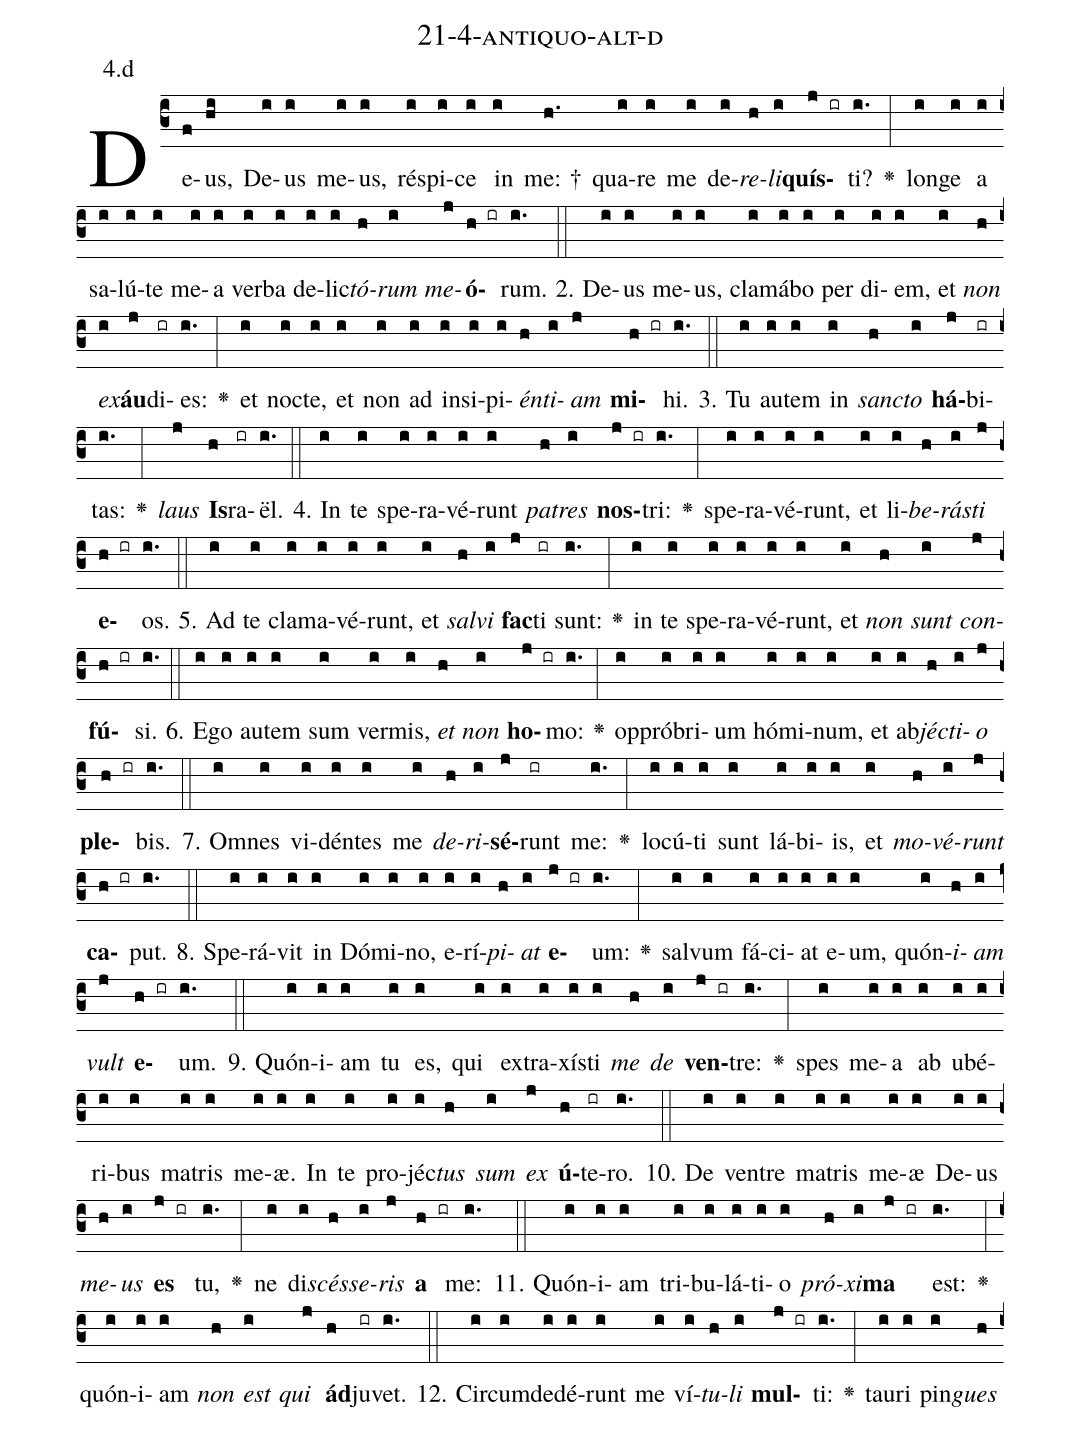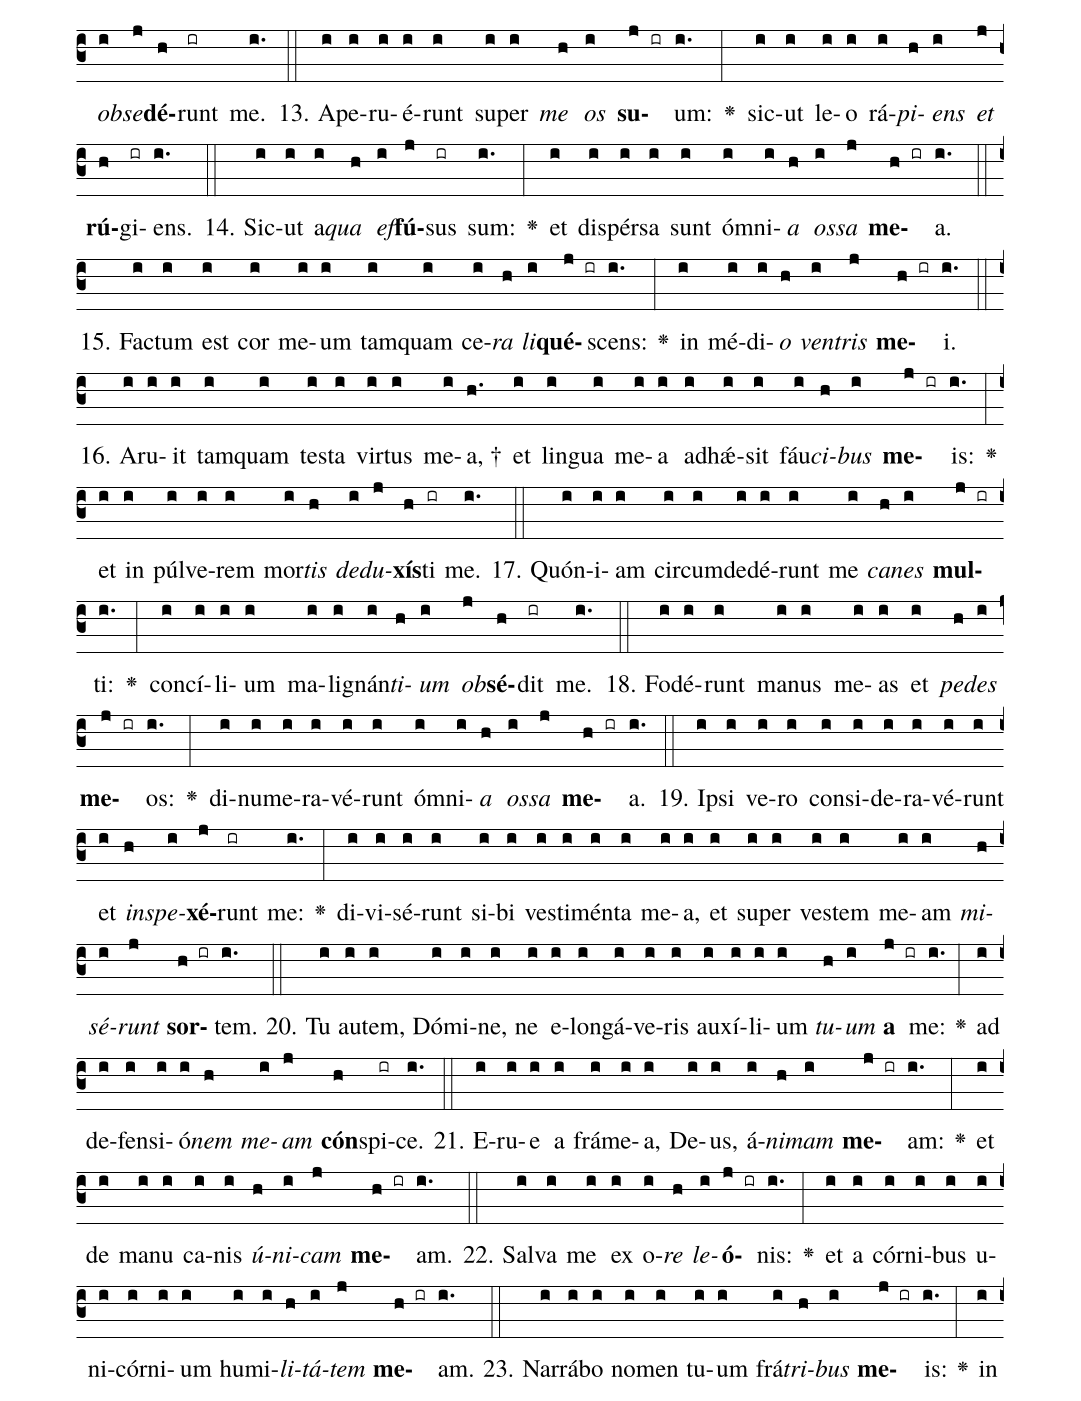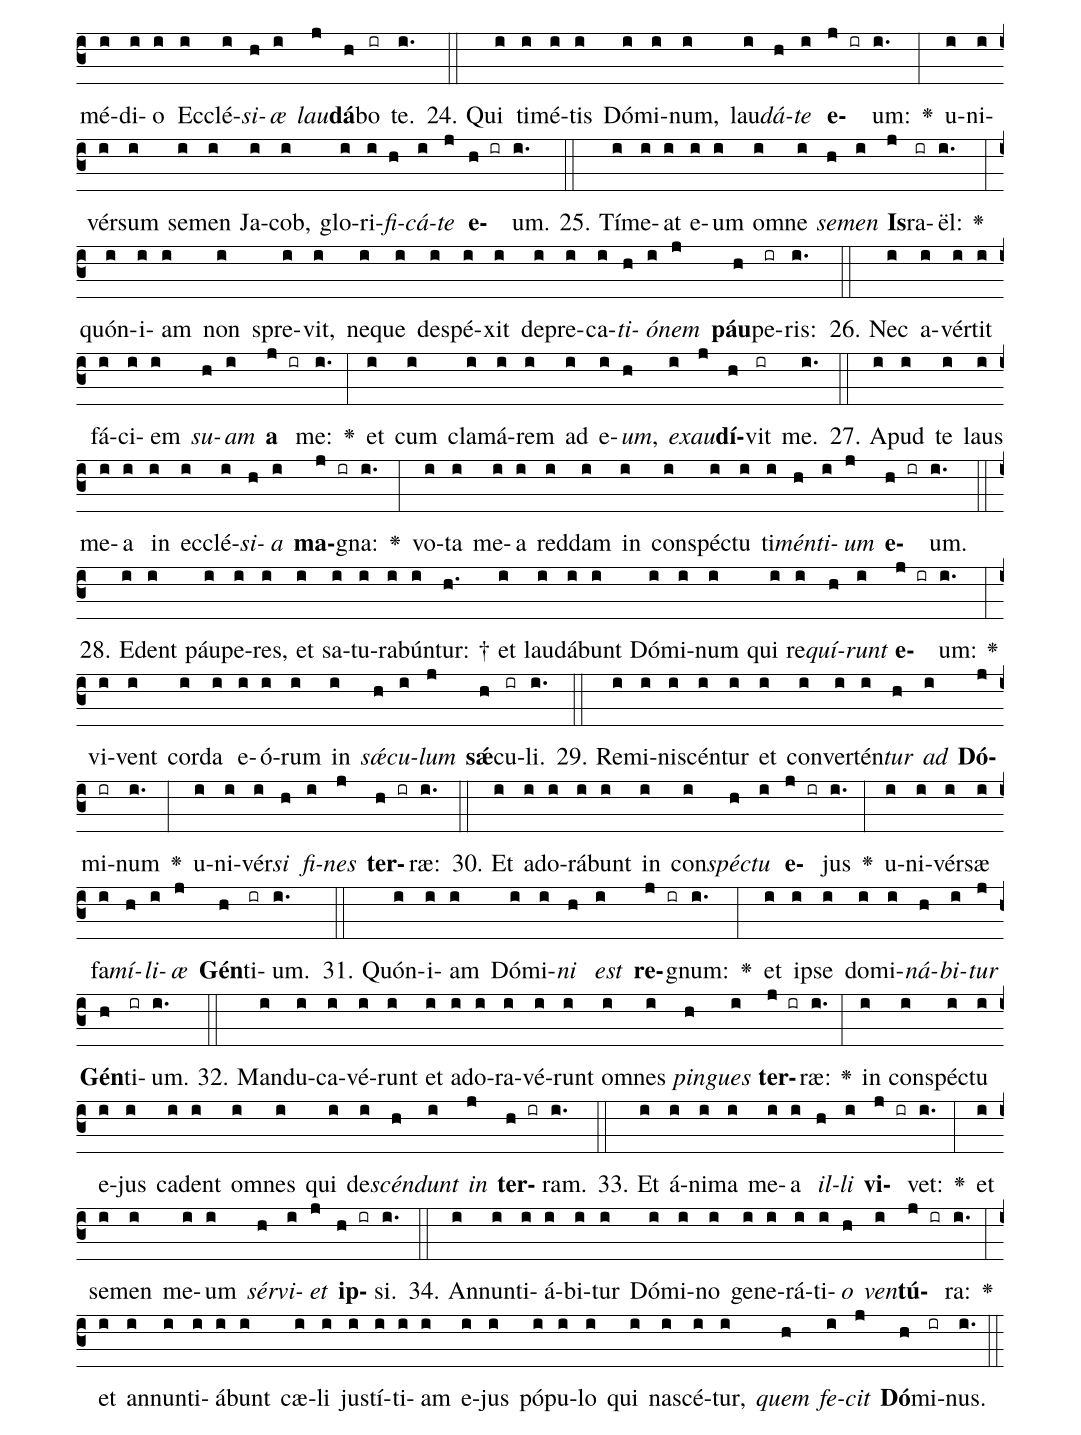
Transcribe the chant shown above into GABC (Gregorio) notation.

name: 21-4-antiquo-alt-d;
annotation: 4.d;
%%
(c3)De(f)us,(hi) De(i)us(i) me(i)us,(i) ré(i)spi(i)ce(i) in(i) me: †(h.) qua(i)re(i) me(i) de(i)<i>re</i>(h)<i>li</i>(i)<b>quís</b>(j ir)ti?(i.) <v>\greheightstar</v>(:) lon(i)ge(i) a(i) sa(i)lú(i)te(i) me(i)a(i) ver(i)ba(i) de(i)lic(i)<i>tó</i>(h)<i>rum</i>(i) <i>me</i>(j)<b>ó</b>(h ir)rum.(i.) (::)
2. De(i)us(i) me(i)us,(i) cla(i)má(i)bo(i) per(i) di(i)em,(i) et(i) <i>non</i>(h) <i>ex</i>(i)<b>áu</b>(j)di(ir)es:(i.) <v>\greheightstar</v>(:) et(i) noc(i)te,(i) et(i) non(i) ad(i) in(i)si(i)pi(i)<i>én</i>(h)<i>ti</i>(i)<i>am</i>(j) <b>mi</b>(h ir)hi.(i.) (::)
3. Tu(i) au(i)tem(i) in(i) <i>sanc</i>(h)<i>to</i>(i) <b>há</b>(j)bi(ir)tas:(i.) <v>\greheightstar</v>(:) <i>laus</i>(j) <b>Is</b>(h)ra(ir)ël.(i.) (::)
4. In(i) te(i) spe(i)ra(i)vé(i)runt(i) <i>pa</i>(h)<i>tres</i>(i) <b>nos</b>(j ir)tri:(i.) <v>\greheightstar</v>(:) spe(i)ra(i)vé(i)runt,(i) et(i) li(i)<i>be</i>(h)<i>rás</i>(i)<i>ti</i>(j) <b>e</b>(h ir)os.(i.) (::)
5. Ad(i) te(i) cla(i)ma(i)vé(i)runt,(i) et(i) <i>sal</i>(h)<i>vi</i>(i) <b>fac</b>(j)ti(ir) sunt:(i.) <v>\greheightstar</v>(:) in(i) te(i) spe(i)ra(i)vé(i)runt,(i) et(i) <i>non</i>(h) <i>sunt</i>(i) <i>con</i>(j)<b>fú</b>(h ir)si.(i.) (::)
6. E(i)go(i) au(i)tem(i) sum(i) ver(i)mis,(i) <i>et</i>(h) <i>non</i>(i) <b>ho</b>(j ir)mo:(i.) <v>\greheightstar</v>(:) op(i)pró(i)bri(i)um(i) hó(i)mi(i)num,(i) et(i) ab(i)<i>jéc</i>(h)<i>ti</i>(i)<i>o</i>(j) <b>ple</b>(h ir)bis.(i.) (::)
7. Om(i)nes(i) vi(i)dén(i)tes(i) me(i) <i>de</i>(h)<i>ri</i>(i)<b>sé</b>(j)runt(ir) me:(i.) <v>\greheightstar</v>(:) lo(i)cú(i)ti(i) sunt(i) lá(i)bi(i)is,(i) et(i) <i>mo</i>(h)<i>vé</i>(i)<i>runt</i>(j) <b>ca</b>(h ir)put.(i.) (::)
8. Spe(i)rá(i)vit(i) in(i) Dó(i)mi(i)no,(i) e(i)rí(i)<i>pi</i>(h)<i>at</i>(i) <b>e</b>(j ir)um:(i.) <v>\greheightstar</v>(:) sal(i)vum(i) fá(i)ci(i)at(i) e(i)um,(i) quón(i)<i>i</i>(h)<i>am</i>(i) <i>vult</i>(j) <b>e</b>(h ir)um.(i.) (::)
9. Quón(i)i(i)am(i) tu(i) es,(i) qui(i) ex(i)tra(i)xís(i)ti(i) <i>me</i>(h) <i>de</i>(i) <b>ven</b>(j ir)tre:(i.) <v>\greheightstar</v>(:) spes(i) me(i)a(i) ab(i) u(i)bé(i)ri(i)bus(i) ma(i)tris(i) me(i)æ.(i) In(i) te(i) pro(i)jéc(i)<i>tus</i>(h) <i>sum</i>(i) <i>ex</i>(j) <b>ú</b>(h)te(ir)ro.(i.) (::)
10. De(i) ven(i)tre(i) ma(i)tris(i) me(i)æ(i) De(i)us(i) <i>me</i>(h)<i>us</i>(i) <b>es</b>(j ir) tu,(i.) <v>\greheightstar</v>(:) ne(i) di(i)<i>scés</i>(h)<i>se</i>(i)<i>ris</i>(j) <b>a</b>(h ir) me:(i.) (::)
11. Quón(i)i(i)am(i) tri(i)bu(i)lá(i)ti(i)o(i) <i>pró</i>(h)<i>xi</i>(i)<b>ma</b>(j ir) est:(i.) <v>\greheightstar</v>(:) quón(i)i(i)am(i) <i>non</i>(h) <i>est</i>(i) <i>qui</i>(j) <b>ád</b>(h)ju(ir)vet.(i.) (::)
12. Cir(i)cum(i)de(i)dé(i)runt(i) me(i) ví(i)<i>tu</i>(h)<i>li</i>(i) <b>mul</b>(j ir)ti:(i.) <v>\greheightstar</v>(:) tau(i)ri(i) pin(i)<i>gues</i>(h) <i>ob</i>(i)<i>se</i>(j)<b>dé</b>(h)runt(ir) me.(i.) (::)
13. A(i)pe(i)ru(i)é(i)runt(i) su(i)per(i) <i>me</i>(h) <i>os</i>(i) <b>su</b>(j ir)um:(i.) <v>\greheightstar</v>(:) sic(i)ut(i) le(i)o(i) rá(i)<i>pi</i>(h)<i>ens</i>(i) <i>et</i>(j) <b>rú</b>(h)gi(ir)ens.(i.) (::)
14. Sic(i)ut(i) a(i)<i>qua</i>(h) <i>ef</i>(i)<b>fú</b>(j)sus(ir) sum:(i.) <v>\greheightstar</v>(:) et(i) di(i)spér(i)sa(i) sunt(i) óm(i)ni(i)<i>a</i>(h) <i>os</i>(i)<i>sa</i>(j) <b>me</b>(h ir)a.(i.) (::)
15. Fac(i)tum(i) est(i) cor(i) me(i)um(i) tam(i)quam(i) ce(i)<i>ra</i>(h) <i>li</i>(i)<b>qué</b>(j ir)scens:(i.) <v>\greheightstar</v>(:) in(i) mé(i)di(i)<i>o</i>(h) <i>ven</i>(i)<i>tris</i>(j) <b>me</b>(h ir)i.(i.) (::)
16. A(i)ru(i)it(i) tam(i)quam(i) tes(i)ta(i) vir(i)tus(i) me(i)a, †(h.) et(i) lin(i)gua(i) me(i)a(i) ad(i)hǽ(i)sit(i) fáu(i)<i>ci</i>(h)<i>bus</i>(i) <b>me</b>(j ir)is:(i.) <v>\greheightstar</v>(:) et(i) in(i) púl(i)ve(i)rem(i) mor(i)<i>tis</i>(h) <i>de</i>(i)<i>du</i>(j)<b>xís</b>(h)ti(ir) me.(i.) (::)
17. Quón(i)i(i)am(i) cir(i)cum(i)de(i)dé(i)runt(i) me(i) <i>ca</i>(h)<i>nes</i>(i) <b>mul</b>(j ir)ti:(i.) <v>\greheightstar</v>(:) con(i)cí(i)li(i)um(i) ma(i)li(i)gnán(i)<i>ti</i>(h)<i>um</i>(i) <i>ob</i>(j)<b>sé</b>(h)dit(ir) me.(i.) (::)
18. Fo(i)dé(i)runt(i) ma(i)nus(i) me(i)as(i) et(i) <i>pe</i>(h)<i>des</i>(i) <b>me</b>(j ir)os:(i.) <v>\greheightstar</v>(:) di(i)nu(i)me(i)ra(i)vé(i)runt(i) óm(i)ni(i)<i>a</i>(h) <i>os</i>(i)<i>sa</i>(j) <b>me</b>(h ir)a.(i.) (::)
19. Ip(i)si(i) ve(i)ro(i) con(i)si(i)de(i)ra(i)vé(i)runt(i) et(i) <i>in</i>(h)<i>spe</i>(i)<b>xé</b>(j)runt(ir) me:(i.) <v>\greheightstar</v>(:) di(i)vi(i)sé(i)runt(i) si(i)bi(i) ves(i)ti(i)mén(i)ta(i) me(i)a,(i) et(i) su(i)per(i) ves(i)tem(i) me(i)am(i) <i>mi</i>(h)<i>sé</i>(i)<i>runt</i>(j) <b>sor</b>(h ir)tem.(i.) (::)
20. Tu(i) au(i)tem,(i) Dó(i)mi(i)ne,(i) ne(i) e(i)lon(i)gá(i)ve(i)ris(i) au(i)xí(i)li(i)um(i) <i>tu</i>(h)<i>um</i>(i) <b>a</b>(j ir) me:(i.) <v>\greheightstar</v>(:) ad(i) de(i)fen(i)si(i)ó(i)<i>nem</i>(h) <i>me</i>(i)<i>am</i>(j) <b>cón</b>(h)spi(ir)ce.(i.) (::)
21. E(i)ru(i)e(i) a(i) frá(i)me(i)a,(i) De(i)us,(i) á(i)<i>ni</i>(h)<i>mam</i>(i) <b>me</b>(j ir)am:(i.) <v>\greheightstar</v>(:) et(i) de(i) ma(i)nu(i) ca(i)nis(i) <i>ú</i>(h)<i>ni</i>(i)<i>cam</i>(j) <b>me</b>(h ir)am.(i.) (::)
22. Sal(i)va(i) me(i) ex(i) o(i)<i>re</i>(h) <i>le</i>(i)<b>ó</b>(j ir)nis:(i.) <v>\greheightstar</v>(:) et(i) a(i) cór(i)ni(i)bus(i) u(i)ni(i)cór(i)ni(i)um(i) hu(i)mi(i)<i>li</i>(h)<i>tá</i>(i)<i>tem</i>(j) <b>me</b>(h ir)am.(i.) (::)
23. Nar(i)rá(i)bo(i) no(i)men(i) tu(i)um(i) frá(i)<i>tri</i>(h)<i>bus</i>(i) <b>me</b>(j ir)is:(i.) <v>\greheightstar</v>(:) in(i) mé(i)di(i)o(i) Ec(i)clé(i)<i>si</i>(h)<i>æ</i>(i) <i>lau</i>(j)<b>dá</b>(h)bo(ir) te.(i.) (::)
24. Qui(i) ti(i)mé(i)tis(i) Dó(i)mi(i)num,(i) lau(i)<i>dá</i>(h)<i>te</i>(i) <b>e</b>(j ir)um:(i.) <v>\greheightstar</v>(:) u(i)ni(i)vér(i)sum(i) se(i)men(i) Ja(i)cob,(i) glo(i)ri(i)<i>fi</i>(h)<i>cá</i>(i)<i>te</i>(j) <b>e</b>(h ir)um.(i.) (::)
25. Tí(i)me(i)at(i) e(i)um(i) om(i)ne(i) <i>se</i>(h)<i>men</i>(i) <b>Is</b>(j)ra(ir)ël:(i.) <v>\greheightstar</v>(:) quón(i)i(i)am(i) non(i) spre(i)vit,(i) ne(i)que(i) de(i)spé(i)xit(i) de(i)pre(i)ca(i)<i>ti</i>(h)<i>ó</i>(i)<i>nem</i>(j) <b>páu</b>(h)pe(ir)ris:(i.) (::)
26. Nec(i) a(i)vér(i)tit(i) fá(i)ci(i)em(i) <i>su</i>(h)<i>am</i>(i) <b>a</b>(j ir) me:(i.) <v>\greheightstar</v>(:) et(i) cum(i) cla(i)má(i)rem(i) ad(i) e(i)<i>um</i>,(h) <i>ex</i>(i)<i>au</i>(j)<b>dí</b>(h)vit(ir) me.(i.) (::)
27. A(i)pud(i) te(i) laus(i) me(i)a(i) in(i) ec(i)clé(i)<i>si</i>(h)<i>a</i>(i) <b>ma</b>(j ir)gna:(i.) <v>\greheightstar</v>(:) vo(i)ta(i) me(i)a(i) red(i)dam(i) in(i) con(i)spéc(i)tu(i) ti(i)<i>mén</i>(h)<i>ti</i>(i)<i>um</i>(j) <b>e</b>(h ir)um.(i.) (::)
28. E(i)dent(i) páu(i)pe(i)res,(i) et(i) sa(i)tu(i)ra(i)bún(i)tur: †(h.) et(i) lau(i)dá(i)bunt(i) Dó(i)mi(i)num(i) qui(i) re(i)<i>quí</i>(h)<i>runt</i>(i) <b>e</b>(j ir)um:(i.) <v>\greheightstar</v>(:) vi(i)vent(i) cor(i)da(i) e(i)ó(i)rum(i) in(i) <i>sǽ</i>(h)<i>cu</i>(i)<i>lum</i>(j) <b>sǽ</b>(h)cu(ir)li.(i.) (::)
29. Re(i)mi(i)ni(i)scén(i)tur(i) et(i) con(i)ver(i)tén(i)<i>tur</i>(h) <i>ad</i>(i) <b>Dó</b>(j)mi(ir)num(i.) <v>\greheightstar</v>(:) u(i)ni(i)vér(i)<i>si</i>(h) <i>fi</i>(i)<i>nes</i>(j) <b>ter</b>(h ir)ræ:(i.) (::)
30. Et(i) ad(i)o(i)rá(i)bunt(i) in(i) con(i)<i>spéc</i>(h)<i>tu</i>(i) <b>e</b>(j ir)jus(i.) <v>\greheightstar</v>(:) u(i)ni(i)vér(i)sæ(i) fa(i)<i>mí</i>(h)<i>li</i>(i)<i>æ</i>(j) <b>Gén</b>(h)ti(ir)um.(i.) (::)
31. Quón(i)i(i)am(i) Dó(i)mi(i)<i>ni</i>(h) <i>est</i>(i) <b>re</b>(j ir)gnum:(i.) <v>\greheightstar</v>(:) et(i) ip(i)se(i) do(i)mi(i)<i>ná</i>(h)<i>bi</i>(i)<i>tur</i>(j) <b>Gén</b>(h)ti(ir)um.(i.) (::)
32. Man(i)du(i)ca(i)vé(i)runt(i) et(i) ad(i)o(i)ra(i)vé(i)runt(i) om(i)nes(i) <i>pin</i>(h)<i>gues</i>(i) <b>ter</b>(j ir)ræ:(i.) <v>\greheightstar</v>(:) in(i) con(i)spéc(i)tu(i) e(i)jus(i) ca(i)dent(i) om(i)nes(i) qui(i) de(i)<i>scén</i>(h)<i>dunt</i>(i) <i>in</i>(j) <b>ter</b>(h ir)ram.(i.) (::)
33. Et(i) á(i)ni(i)ma(i) me(i)a(i) <i>il</i>(h)<i>li</i>(i) <b>vi</b>(j ir)vet:(i.) <v>\greheightstar</v>(:) et(i) se(i)men(i) me(i)um(i) <i>sér</i>(h)<i>vi</i>(i)<i>et</i>(j) <b>ip</b>(h ir)si.(i.) (::)
34. An(i)nun(i)ti(i)á(i)bi(i)tur(i) Dó(i)mi(i)no(i) ge(i)ne(i)rá(i)ti(i)<i>o</i>(h) <i>ven</i>(i)<b>tú</b>(j ir)ra:(i.) <v>\greheightstar</v>(:) et(i) an(i)nun(i)ti(i)á(i)bunt(i) cæ(i)li(i) jus(i)tí(i)ti(i)am(i) e(i)jus(i) pó(i)pu(i)lo(i) qui(i) na(i)scé(i)tur,(i) <i>quem</i>(h) <i>fe</i>(i)<i>cit</i>(j) <b>Dó</b>(h)mi(ir)nus.(i.) (::)
